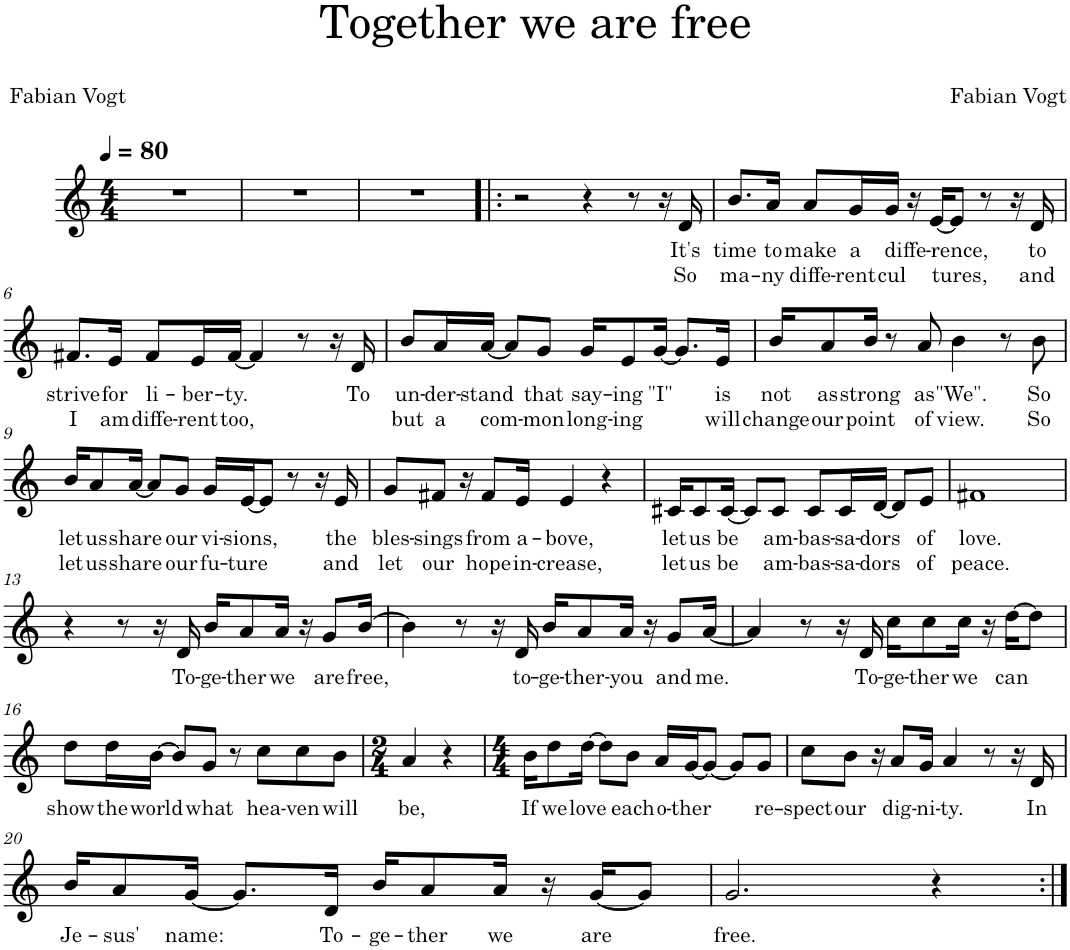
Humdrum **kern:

**kern	**text	**text
*part1	*part1	*part1
*staff1	*staff1	*staff1
*I"Piano	*	*
*I'Pno.	*	*
*clefG2	*	*
*k[]	*	*
*M4/4	*	*
*MM80	*	*
=1	=1	=1
1r	.	.
=2	=2	=2
1r	.	.
=3	=3	=3
1r	.	.
=4!|:	=4!|:	=4!|:
2r	.	.
4r	.	.
8r	.	.
16r	.	.
!	!LO:LY:b	!LO:LY:b
16d/	It's	So
=5	=5	=5
!	!LO:LY:b	!LO:LY:b
8.b/L	time	ma-
!	!LO:LY:b	!LO:LY:b
16a/Jk	to	-ny
!	!LO:LY:b	!LO:LY:b
8a/L	make	diffe-
!	!LO:LY:b	!LO:LY:b
16g/L	a	-rent
!	!LO:LY:b	!LO:LY:b
16g/JJ	diffe-	cul
16r	.	.
[16e/KL	.	.
!	!LO:LY:b	!LO:LY:b
8e/J]	rence,	tures,
8r	.	.
16r	.	.
!	!LO:LY:b	!LO:LY:b
16d/	to	and
!!LO:LB:g=z
=6	=6	=6
!	!LO:LY:b	!LO:LY:b
8.f#X/L	strive	I
!	!LO:LY:b	!LO:LY:b
16e/Jk	for	am
!	!LO:LY:b	!LO:LY:b
8f#/L	li-	diffe-
!	!LO:LY:b	!LO:LY:b
16e/L	-ber-	-rent
!	!LO:LY:b	!LO:LY:b
[16f#/JJ	-ty.	too,
4f#/]	.	.
8r	.	.
16r	.	.
!	!LO:LY:b	!
16d/	To	.
=7	=7	=7
!	!LO:LY:b	!LO:LY:b
8b/L	un-	but
!	!LO:LY:b	!LO:LY:b
16a/L	-der-	a
!	!LO:LY:b	!LO:LY:b
[16a/JJ	-stand	com-
8a/L]	.	.
!	!LO:LY:b	!LO:LY:b
8g/J	that	-mon
!	!LO:LY:b	!LO:LY:b
16g/KL	say-	long-
!	!LO:LY:b	!LO:LY:b
8e/	-ing	-ing
!	!LO:LY:b	!
[16g/Jk	"I"	.
8.g/L]	.	.
!	!LO:LY:b	!LO:LY:b
16e/Jk	is	will
=8	=8	=8
!	!LO:LY:b	!LO:LY:b
16b/KL	not	change
!	!LO:LY:b	!LO:LY:b
8a/	as	our
!	!LO:LY:b	!LO:LY:b
16b/Jk	strong	point
8r	.	.
!	!LO:LY:b	!LO:LY:b
8a/	as	of
!	!LO:LY:b	!LO:LY:b
4b\	"We".	view.
8r	.	.
!	!LO:LY:b	!LO:LY:b
8b\	So	So
!!LO:LB:g=z
=9	=9	=9
!	!LO:LY:b	!LO:LY:b
16b/KL	let	let
!	!LO:LY:b	!LO:LY:b
8a/	us	us
!	!LO:LY:b	!LO:LY:b
[16a/Jk	share	share
8a/L]	.	.
!	!LO:LY:b	!LO:LY:b
8g/J	our	our
!	!LO:LY:b	!LO:LY:b
16g/LL	vi-	fu-
!	!LO:LY:b	!LO:LY:b
[16e/J	-sions,	-ture
8e/J]	.	.
8r	.	.
16r	.	.
!	!LO:LY:b	!LO:LY:b
16e/	the	and
=10	=10	=10
!	!LO:LY:b	!LO:LY:b
8g/L	bles-	let
!	!LO:LY:b	!LO:LY:b
8f#X/J	-sings	our
16r	.	.
!	!LO:LY:b	!LO:LY:b
8f#/L	from	hope
!	!LO:LY:b	!LO:LY:b
16e/Jk	a-	in-
!	!LO:LY:b	!LO:LY:b
4e/	-bove,	-crease,
4r	.	.
=11	=11	=11
!	!LO:LY:b	!LO:LY:b
16c#X/KL	let	let
!	!LO:LY:b	!LO:LY:b
8c#/	us	us
!	!LO:LY:b	!LO:LY:b
[16c#/Jk	be	be
8c#/L]	.	.
!	!LO:LY:b	!LO:LY:b
8c#/J	am-	am-
!	!LO:LY:b	!LO:LY:b
8c#/L	-bas-	-bas-
!	!LO:LY:b	!LO:LY:b
16c#/L	-sa-	-sa-
!	!LO:LY:b	!LO:LY:b
[16d/JJ	-dors	-dors
8d/L]	.	.
!	!LO:LY:b	!LO:LY:b
8e/J	of	of
=12	=12	=12
!	!LO:LY:b	!LO:LY:b
1f#X	love.	peace.
!!LO:LB:g=z
=13	=13	=13
4r	.	.
8r	.	.
16r	.	.
!	!LO:LY:b	!
16d/	To-	.
!	!LO:LY:b	!
16b/KL	-ge-	.
!	!LO:LY:b	!
8a/	-ther	.
!	!LO:LY:b	!
16a/Jk	we	.
16r	.	.
!	!LO:LY:b	!
8g/L	are	.
!	!LO:LY:b	!
[16b/Jk	free,	.
=14	=14	=14
4b\]	.	.
8r	.	.
16r	.	.
!	!LO:LY:b	!
16d/	to-	.
!	!LO:LY:b	!
16b/KL	-ge-	.
!	!LO:LY:b	!
8a/	-ther-	.
!	!LO:LY:b	!
16a/Jk	-you	.
16r	.	.
!	!LO:LY:b	!
8g/L	and	.
!	!LO:LY:b	!
[16a/Jk	me.	.
=15	=15	=15
4a/]	.	.
8r	.	.
16r	.	.
!	!LO:LY:b	!
16d/	To-	.
!	!LO:LY:b	!
16cc\KL	-ge-	.
!	!LO:LY:b	!
8cc\	-ther	.
!	!LO:LY:b	!
16cc\Jk	we	.
16r	.	.
!	!LO:LY:b	!
[16dd\KL	can	.
8dd\J]	.	.
!!LO:LB:g=z
=16	=16	=16
!	!LO:LY:b	!
8dd\L	show	.
!	!LO:LY:b	!
16dd\L	the	.
!	!LO:LY:b	!
[16b\JJ	world	.
8b/L]	.	.
!	!LO:LY:b	!
8g/J	what	.
8r	.	.
!	!LO:LY:b	!
8cc\L	hea-	.
!	!LO:LY:b	!
8cc\	-ven	.
!	!LO:LY:b	!
8b\J	will	.
=17	=17	=17
*M2/4	*	*
!	!LO:LY:b	!
4a/	be,	.
4r	.	.
=18	=18	=18
*M4/4	*	*
!	!LO:LY:b	!
16b\KL	If	.
!	!LO:LY:b	!
8dd\	we	.
!	!LO:LY:b	!
[16dd\Jk	love	.
8dd\L]	.	.
!	!LO:LY:b	!
8b\J	each	.
!	!LO:LY:b	!
16a/LL	o-	.
!	!LO:LY:b	!
[16g/J	-ther	.
8g/J_	.	.
8g/L]	.	.
!	!LO:LY:b	!
8g/J	re-	.
=19	=19	=19
!	!LO:LY:b	!
8cc\L	-spect	.
!	!LO:LY:b	!
8b\J	our	.
16r	.	.
!	!LO:LY:b	!
8a/L	dig-	.
!	!LO:LY:b	!
16g/Jk	-ni-	.
!	!LO:LY:b	!
4a/	-ty.	.
8r	.	.
16r	.	.
!	!LO:LY:b	!
16d/	In	.
!!LO:LB:g=z
=20	=20	=20
!	!LO:LY:b	!
16b/KL	Je-	.
!	!LO:LY:b	!
8a/	-sus'	.
!	!LO:LY:b	!
[16g/Jk	name:	.
8.g/L]	.	.
!	!LO:LY:b	!
16d/Jk	To-	.
!	!LO:LY:b	!
16b/KL	-ge-	.
!	!LO:LY:b	!
8a/	-ther	.
!	!LO:LY:b	!
16a/Jk	we	.
16r	.	.
!	!LO:LY:b	!
[16g/KL	are	.
8g/J]	.	.
=21	=21	=21
!	!LO:LY:b	!
2.g/	free.	.
4r	.	.
=:|!	=:|!	=:|!
*-	*-	*-
